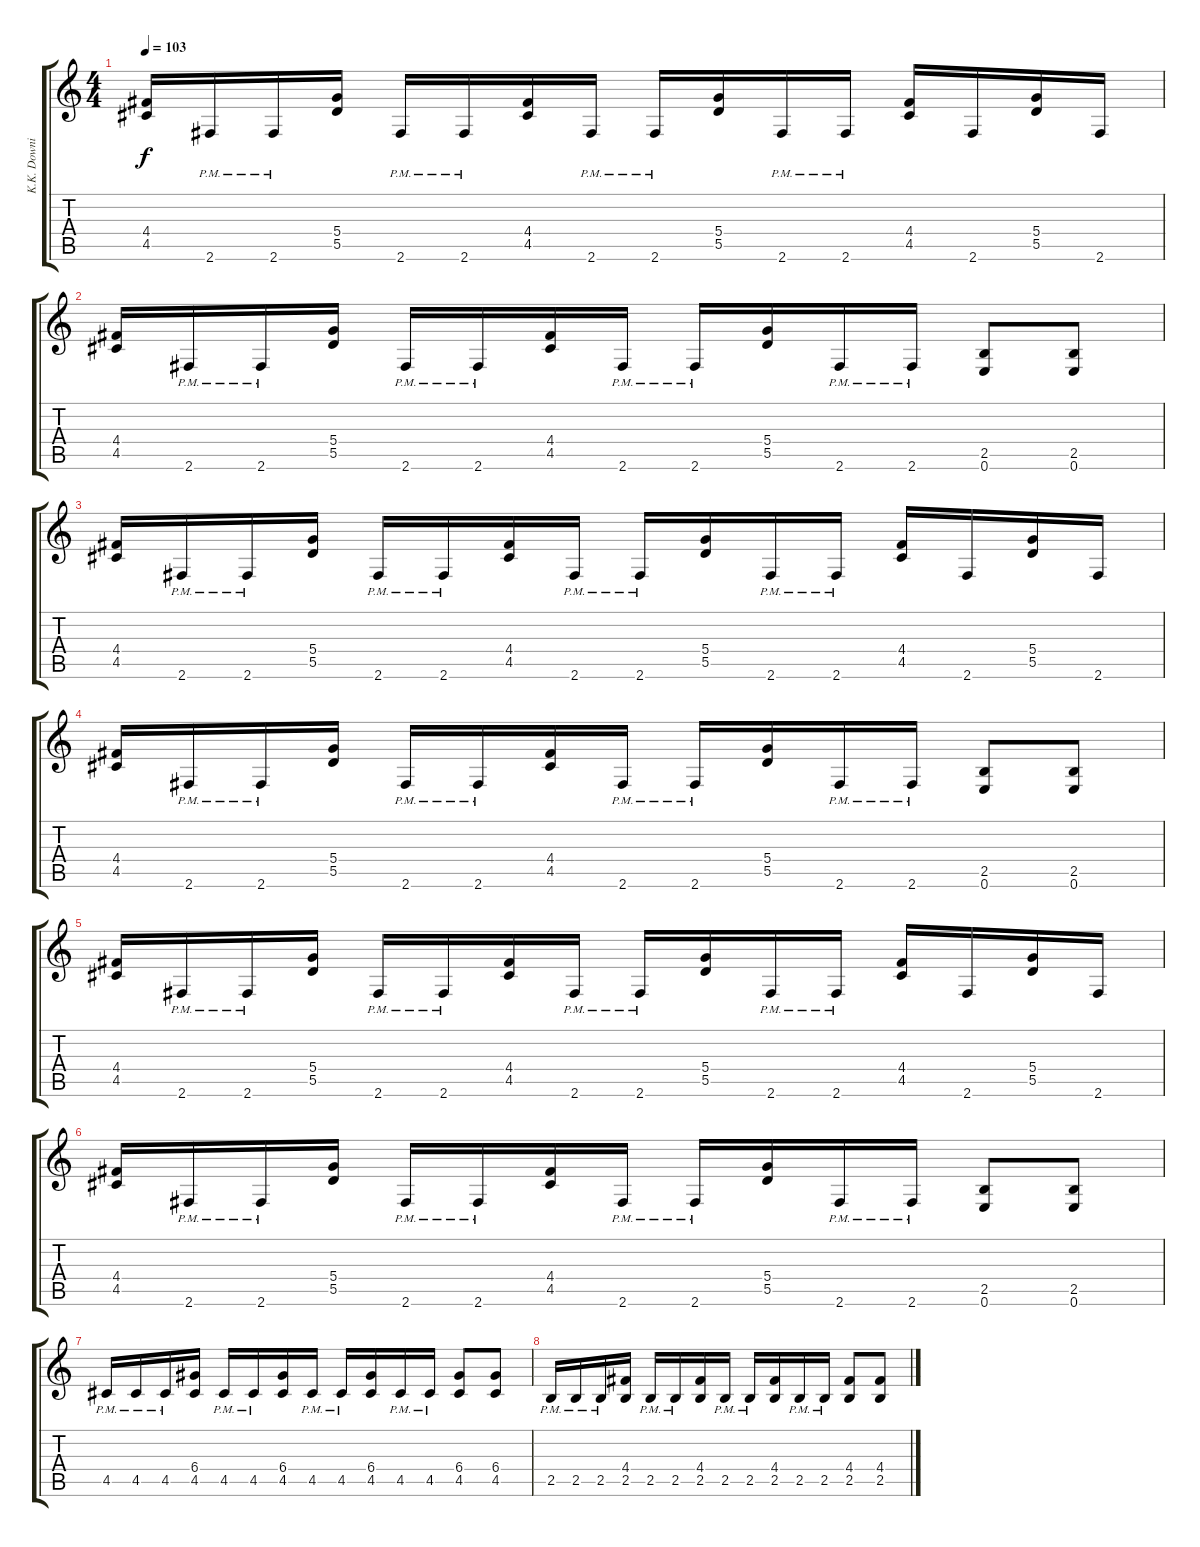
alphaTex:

\track ("K.K. Downing" "K.K. Downi") {instrument distortionguitar}
\staff {score tabs}
\tuning (E4 B3 G3 D3 A2 E2) {hide}
\ts (4 4)
\tempo 103
\clef g2
\ks c
(4.4 4.5).16{dy f} 2.6{pm}.16 2.6{pm}.16 (5.4 5.5).16 2.6{pm}.16 2.6{pm}.16 (4.4 4.5).16 2.6{pm}.16 2.6{pm}.16 (5.4 5.5).16 2.6{pm}.16 2.6{pm}.16 (4.4 4.5).16 2.6.16 (5.4 5.5).16 2.6.16 |
(4.4 4.5).16 2.6{pm}.16 2.6{pm}.16 (5.4 5.5).16 2.6{pm}.16 2.6{pm}.16 (4.4 4.5).16 2.6{pm}.16 2.6{pm}.16 (5.4 5.5).16 2.6{pm}.16 2.6{pm}.16 (2.5 0.6).8 (2.5 0.6).8 |
(4.4 4.5).16 2.6{pm}.16 2.6{pm}.16 (5.4 5.5).16 2.6{pm}.16 2.6{pm}.16 (4.4 4.5).16 2.6{pm}.16 2.6{pm}.16 (5.4 5.5).16 2.6{pm}.16 2.6{pm}.16 (4.4 4.5).16 2.6.16 (5.4 5.5).16 2.6.16 |
(4.4 4.5).16 2.6{pm}.16 2.6{pm}.16 (5.4 5.5).16 2.6{pm}.16 2.6{pm}.16 (4.4 4.5).16 2.6{pm}.16 2.6{pm}.16 (5.4 5.5).16 2.6{pm}.16 2.6{pm}.16 (2.5 0.6).8 (2.5 0.6).8 |
(4.4 4.5).16 2.6{pm}.16 2.6{pm}.16 (5.4 5.5).16 2.6{pm}.16 2.6{pm}.16 (4.4 4.5).16 2.6{pm}.16 2.6{pm}.16 (5.4 5.5).16 2.6{pm}.16 2.6{pm}.16 (4.4 4.5).16 2.6.16 (5.4 5.5).16 2.6.16 |
(4.4 4.5).16 2.6{pm}.16 2.6{pm}.16 (5.4 5.5).16 2.6{pm}.16 2.6{pm}.16 (4.4 4.5).16 2.6{pm}.16 2.6{pm}.16 (5.4 5.5).16 2.6{pm}.16 2.6{pm}.16 (2.5 0.6).8 (2.5 0.6).8 |
4.5{pm}.16 4.5{pm}.16 4.5{pm}.16 (6.4 4.5).16 4.5{pm}.16 4.5{pm}.16 (6.4 4.5).16 4.5{pm}.16 4.5{pm}.16 (6.4 4.5).16 4.5{pm}.16 4.5{pm}.16 (6.4 4.5).8 (6.4 4.5).8 |
2.5{pm}.16 2.5{pm}.16 2.5{pm}.16 (4.4 2.5).16 2.5{pm}.16 2.5{pm}.16 (4.4 2.5).16 2.5{pm}.16 2.5{pm}.16 (4.4 2.5).16 2.5{pm}.16 2.5{pm}.16 (4.4 2.5).8 (4.4 2.5).8
